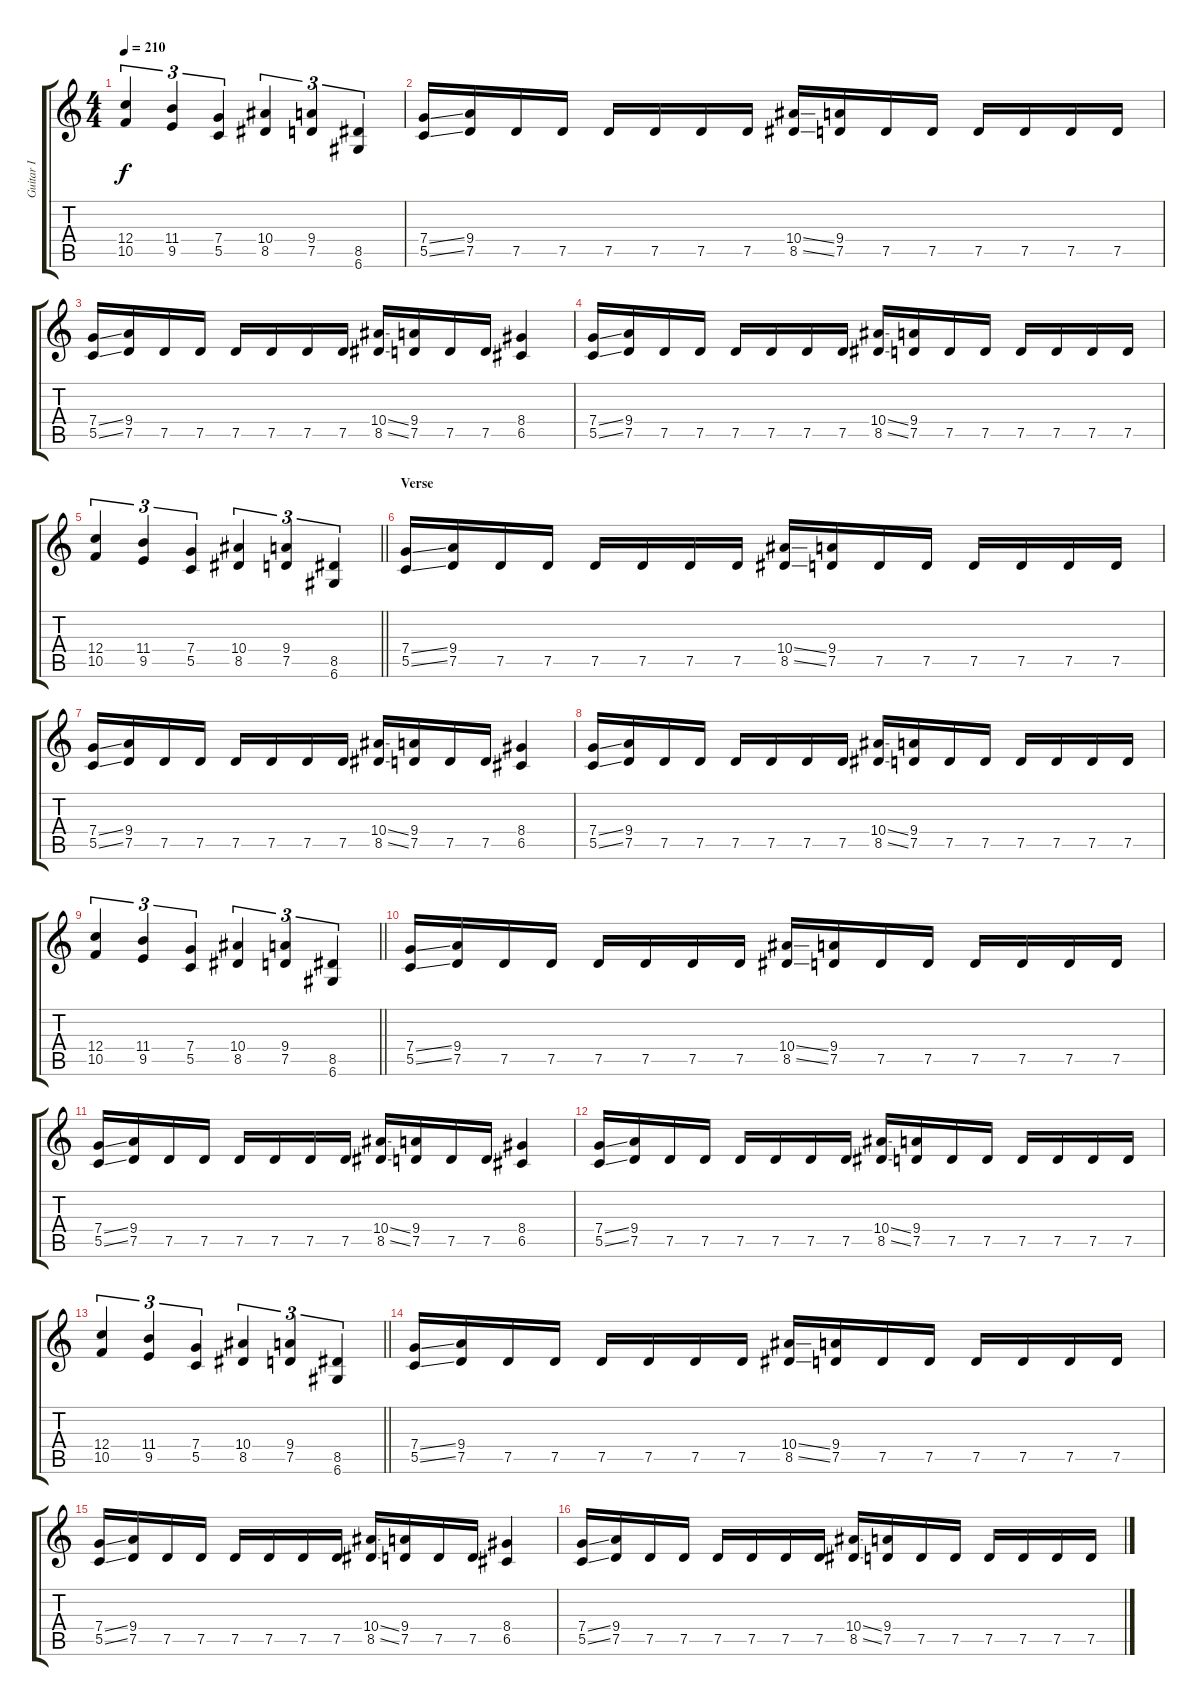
\track ("Guitar I" "Guitar I") {instrument distortionguitar}
\staff {score tabs}
\tuning (D4 A3 F3 C3 G2 D2) {hide}
\ts (4 4)
\tempo 210
\clef g2
\ks c
(12.4 10.5).4{tu (3 2) dy f} (11.4 9.5).4{tu (3 2)} (7.4 5.5).4{tu (3 2)} (10.4 8.5).4{tu (3 2)} (9.4 7.5).4{tu (3 2)} (8.5 6.6).4{tu (3 2)} |
(7.4{ss} 5.5{ss}).16 (9.4 7.5).16 7.5.16 7.5.16 7.5.16 7.5.16 7.5.16 7.5.16 (10.4{ss} 8.5{ss}).16 (9.4 7.5).16 7.5.16 7.5.16 7.5.16 7.5.16 7.5.16 7.5.16 |
(7.4{ss} 5.5{ss}).16 (9.4 7.5).16 7.5.16 7.5.16 7.5.16 7.5.16 7.5.16 7.5.16 (10.4{ss} 8.5{ss}).16 (9.4 7.5).16 7.5.16 7.5.16 (8.4 6.5).4 |
(7.4{ss} 5.5{ss}).16 (9.4 7.5).16 7.5.16 7.5.16 7.5.16 7.5.16 7.5.16 7.5.16 (10.4{ss} 8.5{ss}).16 (9.4 7.5).16 7.5.16 7.5.16 7.5.16 7.5.16 7.5.16 7.5.16 |
\barLineRight lightlight
(12.4 10.5).4{tu (3 2)} (11.4 9.5).4{tu (3 2)} (7.4 5.5).4{tu (3 2)} (10.4 8.5).4{tu (3 2)} (9.4 7.5).4{tu (3 2)} (8.5 6.6).4{tu (3 2)} |
\section ("" "Verse")
(7.4{ss} 5.5{ss}).16 (9.4 7.5).16 7.5.16 7.5.16 7.5.16 7.5.16 7.5.16 7.5.16 (10.4{ss} 8.5{ss}).16 (9.4 7.5).16 7.5.16 7.5.16 7.5.16 7.5.16 7.5.16 7.5.16 |
(7.4{ss} 5.5{ss}).16 (9.4 7.5).16 7.5.16 7.5.16 7.5.16 7.5.16 7.5.16 7.5.16 (10.4{ss} 8.5{ss}).16 (9.4 7.5).16 7.5.16 7.5.16 (8.4 6.5).4 |
(7.4{ss} 5.5{ss}).16 (9.4 7.5).16 7.5.16 7.5.16 7.5.16 7.5.16 7.5.16 7.5.16 (10.4{ss} 8.5{ss}).16 (9.4 7.5).16 7.5.16 7.5.16 7.5.16 7.5.16 7.5.16 7.5.16 |
\barLineRight lightlight
(12.4 10.5).4{tu (3 2)} (11.4 9.5).4{tu (3 2)} (7.4 5.5).4{tu (3 2)} (10.4 8.5).4{tu (3 2)} (9.4 7.5).4{tu (3 2)} (8.5 6.6).4{tu (3 2)} |
(7.4{ss} 5.5{ss}).16 (9.4 7.5).16 7.5.16 7.5.16 7.5.16 7.5.16 7.5.16 7.5.16 (10.4{ss} 8.5{ss}).16 (9.4 7.5).16 7.5.16 7.5.16 7.5.16 7.5.16 7.5.16 7.5.16 |
(7.4{ss} 5.5{ss}).16 (9.4 7.5).16 7.5.16 7.5.16 7.5.16 7.5.16 7.5.16 7.5.16 (10.4{ss} 8.5{ss}).16 (9.4 7.5).16 7.5.16 7.5.16 (8.4 6.5).4 |
(7.4{ss} 5.5{ss}).16 (9.4 7.5).16 7.5.16 7.5.16 7.5.16 7.5.16 7.5.16 7.5.16 (10.4{ss} 8.5{ss}).16 (9.4 7.5).16 7.5.16 7.5.16 7.5.16 7.5.16 7.5.16 7.5.16 |
\barLineRight lightlight
(12.4 10.5).4{tu (3 2)} (11.4 9.5).4{tu (3 2)} (7.4 5.5).4{tu (3 2)} (10.4 8.5).4{tu (3 2)} (9.4 7.5).4{tu (3 2)} (8.5 6.6).4{tu (3 2)} |
(7.4{ss} 5.5{ss}).16 (9.4 7.5).16 7.5.16 7.5.16 7.5.16 7.5.16 7.5.16 7.5.16 (10.4{ss} 8.5{ss}).16 (9.4 7.5).16 7.5.16 7.5.16 7.5.16 7.5.16 7.5.16 7.5.16 |
(7.4{ss} 5.5{ss}).16 (9.4 7.5).16 7.5.16 7.5.16 7.5.16 7.5.16 7.5.16 7.5.16 (10.4{ss} 8.5{ss}).16 (9.4 7.5).16 7.5.16 7.5.16 (8.4 6.5).4 |
(7.4{ss} 5.5{ss}).16 (9.4 7.5).16 7.5.16 7.5.16 7.5.16 7.5.16 7.5.16 7.5.16 (10.4{ss} 8.5{ss}).16 (9.4 7.5).16 7.5.16 7.5.16 7.5.16 7.5.16 7.5.16 7.5.16
